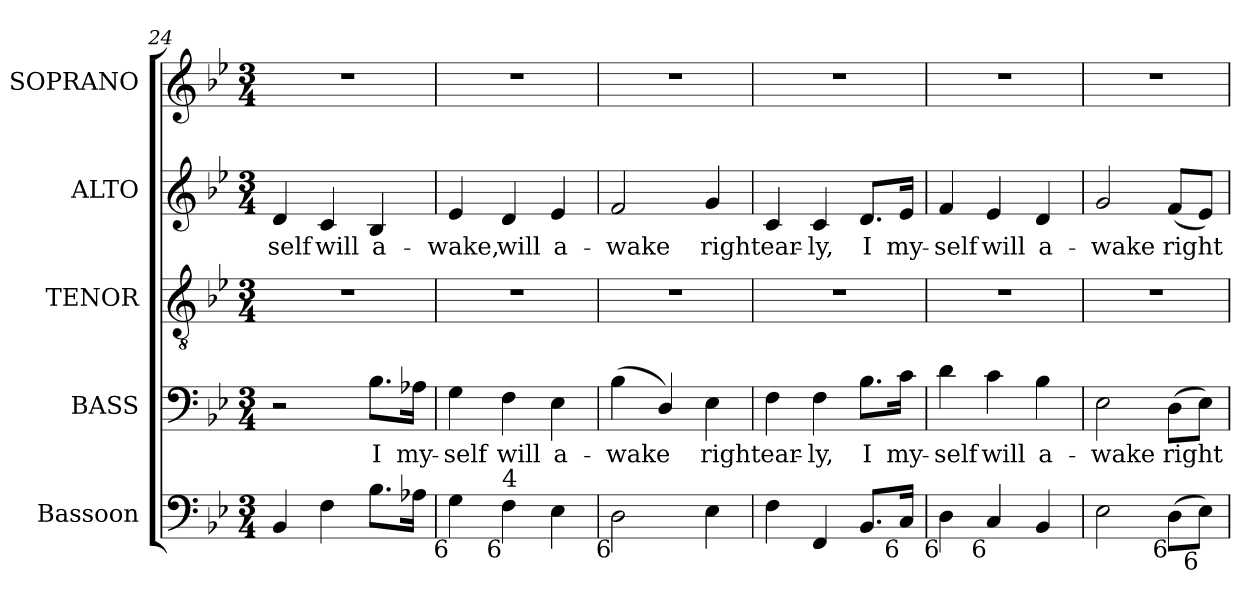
**kern	**kern	**text	**kern	**kern	**text	**kern
*part5	*part4	*part4	*part3	*part2	*part2	*part1
*staff5	*staff4	*staff4	*staff3	*staff2	*staff2	*staff1
*I"Bassoon	*I"BASS	*	*I"TENOR	*I"ALTO	*	*I"SOPRANO
*I'Bsn.	*I'B.	*	*I'T.	*I'A.	*	*I'S.
*clefF4	*clefF4	*	*clefGv2	*clefG2	*	*clefG2
*	*	*	*ITrd7c12	*	*	*
*k[b-e-]	*k[b-e-]	*	*k[b-e-]	*k[b-e-]	*	*k[b-e-]
*B-:	*B-:	*	*B-:	*B-:	*	*B-:
*M3/4	*M3/4	*	*M3/4	*M3/4	*	*M3/4
=24	=24	=24	=24	=24	=24	=24
!	!	!	!LO:N:vis=1	!	!	!
!	!	!	!	!	!LO:LY:b:color=#000000	!LO:N:vis=1
4BB-i/	2r	.	2.r	4di/	-self	2.r
!	!	!	!	!	!LO:LY:b:color=#000000	!
4Fi\	.	.	.	4ci/	will	.
!	!	!LO:LY:b:color=#000000	!	!	!	!
!	!	!	!	!	!LO:LY:b:color=#000000	!
8.B-i\L	8.B-i\L	I	.	4B-i/	a-	.
!	!	!LO:LY:b:color=#000000	!	!	!	!
16A-Xi\Jk	16A-Xi\Jk	my-	.	.	.	.
=25	=25	=25	=25	=25	=25	=25
!	!	!LO:LY:b:color=#000000	!LO:N:vis=1	!	!	!
!LO:TX:b:rj:t=6	!	!	!	!	!	!
!	!	!	!	!	!LO:LY:b:color=#000000	!LO:N:vis=1
4Gi\	4Gi\	-self	2.r	4e-i/	-wake,	2.r
!	!	!LO:LY:b:color=#000000	!	!	!	!
!LO:TX:b:rj:t=6	!	!	!	!	!	!
!LO:TX:t=4	!	!	!	!	!	!
!	!	!	!	!	!LO:LY:b:color=#000000	!
4Fi\	4Fi\	will	.	4di/	will	.
!	!	!LO:LY:b:color=#000000	!	!	!	!
!	!	!	!	!	!LO:LY:b:color=#000000	!
4E-i\	4E-i\	a-	.	4e-i/	a-	.
=26	=26	=26	=26	=26	=26	=26
!	!	!LO:LY:b:color=#000000	!LO:N:vis=1	!	!	!
!LO:TX:b:rj:t=6	!	!	!	!	!	!
!	!	!	!	!	!LO:LY:b:color=#000000	!LO:N:vis=1
2Di\	(4B-i\	-wake	2.r	2fi/	-wake	2.r
.	4Di/)	.	.	.	.	.
!	!	!LO:LY:b:color=#000000	!	!	!	!
!	!	!	!	!	!LO:LY:b:color=#000000	!
4E-i\	4E-i\	right	.	4gi/	right	.
=27	=27	=27	=27	=27	=27	=27
!	!	!LO:LY:b:color=#000000	!LO:N:vis=1	!	!	!
!	!	!	!	!	!LO:LY:b:color=#000000	!LO:N:vis=1
4Fi\	4Fi\	ear-	2.r	4ci/	ear-	2.r
!	!	!LO:LY:b:color=#000000	!	!	!	!
!	!	!	!	!	!LO:LY:b:color=#000000	!
4FFi/	4Fi\	-ly,	.	4ci/	-ly,	.
!	!	!LO:LY:b:color=#000000	!	!	!	!
!	!	!	!	!	!LO:LY:b:color=#000000	!
8.BB-i/L	8.B-i\L	I	.	8.di/L	I	.
!	!	!LO:LY:b:color=#000000	!	!	!	!
!LO:TX:b:rj:t=6	!	!	!	!	!	!
!	!	!	!	!	!LO:LY:b:color=#000000	!
16Ci/Jk	16ci\Jk	my-	.	16e-i/Jk	my-	.
=28	=28	=28	=28	=28	=28	=28
!	!	!LO:LY:b:color=#000000	!LO:N:vis=1	!	!	!
!LO:TX:b:rj:t=6	!	!	!	!	!	!
!	!	!	!	!	!LO:LY:b:color=#000000	!LO:N:vis=1
4Di\	4di\	-self	2.r	4fi/	-self	2.r
!	!	!LO:LY:b:color=#000000	!	!	!	!
!LO:TX:b:rj:t=6	!	!	!	!	!	!
!	!	!	!	!	!LO:LY:b:color=#000000	!
4Ci/	4ci\	will	.	4e-i/	will	.
!	!	!LO:LY:b:color=#000000	!	!	!	!
!	!	!	!	!	!LO:LY:b:color=#000000	!
4BB-i/	4B-i\	a-	.	4di/	a-	.
=29	=29	=29	=29	=29	=29	=29
!	!	!LO:LY:b:color=#000000	!LO:N:vis=1	!	!	!
!	!	!	!	!	!LO:LY:b:color=#000000	!LO:N:vis=1
2E-i\	2E-i\	-wake	2.r	2gi/	-wake	2.r
!	!	!LO:LY:b:color=#000000	!	!	!	!
!LO:TX:b:rj:t=6	!	!	!	!	!	!
!	!	!	!	!	!LO:LY:b:color=#000000	!
(8Di\L	(8Di\L	right	.	(8fi/L	right	.
!LO:TX:b:rj:t=6	!	!	!	!	!	!
8E-i\J)	8E-i\J)	.	.	8e-i/J)	.	.
=	=	=	=	=	=	=
*-	*-	*-	*-	*-	*-	*-
